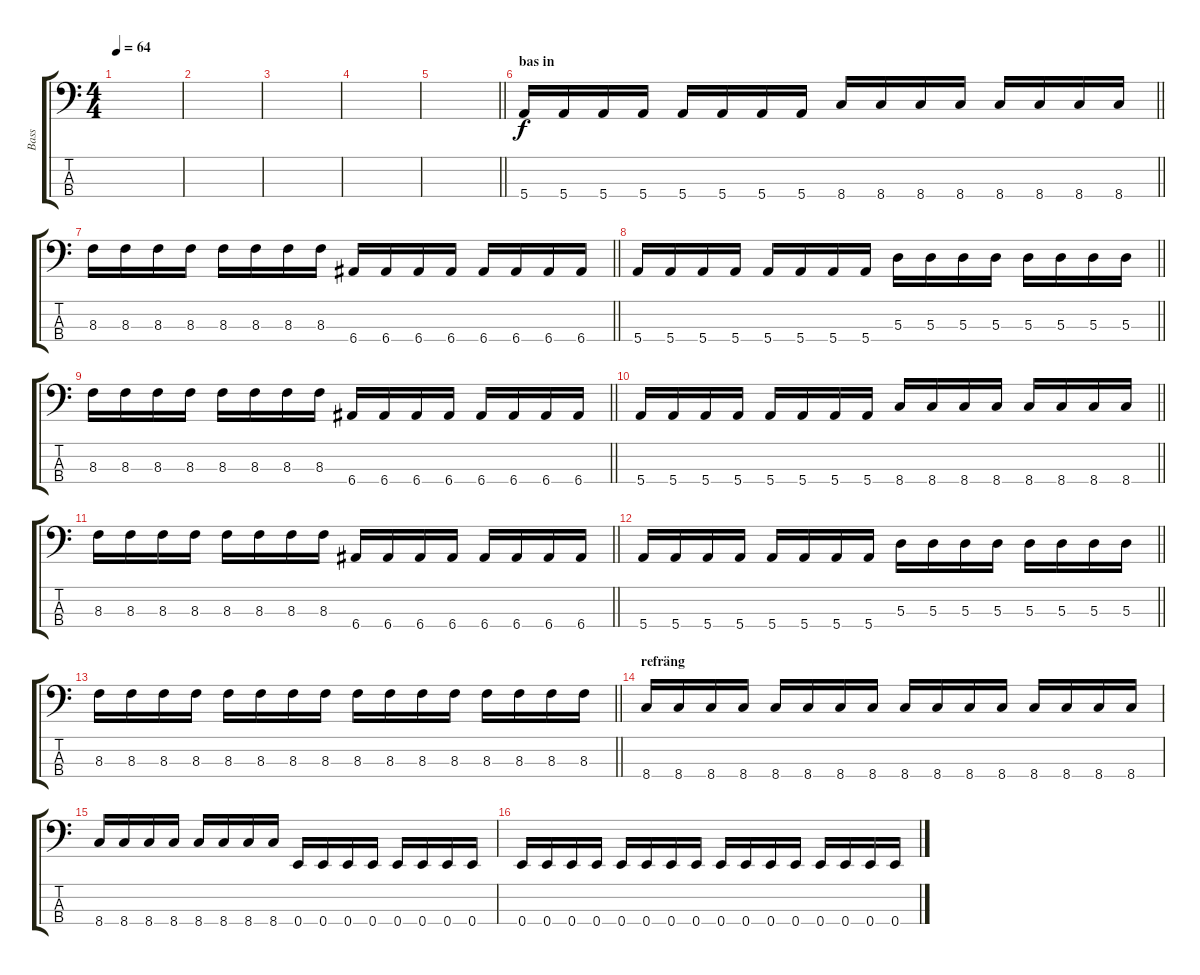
\track ("Bass" "Bass") {instrument electricbassfinger}
\staff {score tabs}
\tuning (G2 D2 A1 E1) {hide}
\ts (4 4)
\tempo 64
\clef f4
\ks c
|
|
|
|
\barLineRight lightlight
|
\section ("" "bas in")
\barLineRight lightlight
5.4.16 5.4.16 5.4.16 5.4.16 5.4.16 5.4.16 5.4.16 5.4.16 8.4.16 8.4.16 8.4.16 8.4.16 8.4.16 8.4.16 8.4.16 8.4.16 |
\barLineRight lightlight
8.3.16 8.3.16 8.3.16 8.3.16 8.3.16 8.3.16 8.3.16 8.3.16 6.4.16 6.4.16 6.4.16 6.4.16 6.4.16 6.4.16 6.4.16 6.4.16 |
\barLineRight lightlight
5.4.16 5.4.16 5.4.16 5.4.16 5.4.16 5.4.16 5.4.16 5.4.16 5.3.16 5.3.16 5.3.16 5.3.16 5.3.16 5.3.16 5.3.16 5.3.16 |
\barLineRight lightlight
8.3.16 8.3.16 8.3.16 8.3.16 8.3.16 8.3.16 8.3.16 8.3.16 6.4.16 6.4.16 6.4.16 6.4.16 6.4.16 6.4.16 6.4.16 6.4.16 |
\barLineRight lightlight
5.4.16 5.4.16 5.4.16 5.4.16 5.4.16 5.4.16 5.4.16 5.4.16 8.4.16 8.4.16 8.4.16 8.4.16 8.4.16 8.4.16 8.4.16 8.4.16 |
\barLineRight lightlight
8.3.16 8.3.16 8.3.16 8.3.16 8.3.16 8.3.16 8.3.16 8.3.16 6.4.16 6.4.16 6.4.16 6.4.16 6.4.16 6.4.16 6.4.16 6.4.16 |
\barLineRight lightlight
5.4.16 5.4.16 5.4.16 5.4.16 5.4.16 5.4.16 5.4.16 5.4.16 5.3.16 5.3.16 5.3.16 5.3.16 5.3.16 5.3.16 5.3.16 5.3.16 |
\barLineRight lightlight
8.3.16 8.3.16 8.3.16 8.3.16 8.3.16 8.3.16 8.3.16 8.3.16 8.3.16 8.3.16 8.3.16 8.3.16 8.3.16 8.3.16 8.3.16 8.3.16 |
\section ("" "refräng")
8.4.16 8.4.16 8.4.16 8.4.16 8.4.16 8.4.16 8.4.16 8.4.16 8.4.16 8.4.16 8.4.16 8.4.16 8.4.16 8.4.16 8.4.16 8.4.16 |
8.4.16 8.4.16 8.4.16 8.4.16 8.4.16 8.4.16 8.4.16 8.4.16 0.4.16 0.4.16 0.4.16 0.4.16 0.4.16 0.4.16 0.4.16 0.4.16 |
0.4.16 0.4.16 0.4.16 0.4.16 0.4.16 0.4.16 0.4.16 0.4.16 0.4.16 0.4.16 0.4.16 0.4.16 0.4.16 0.4.16 0.4.16 0.4.16
